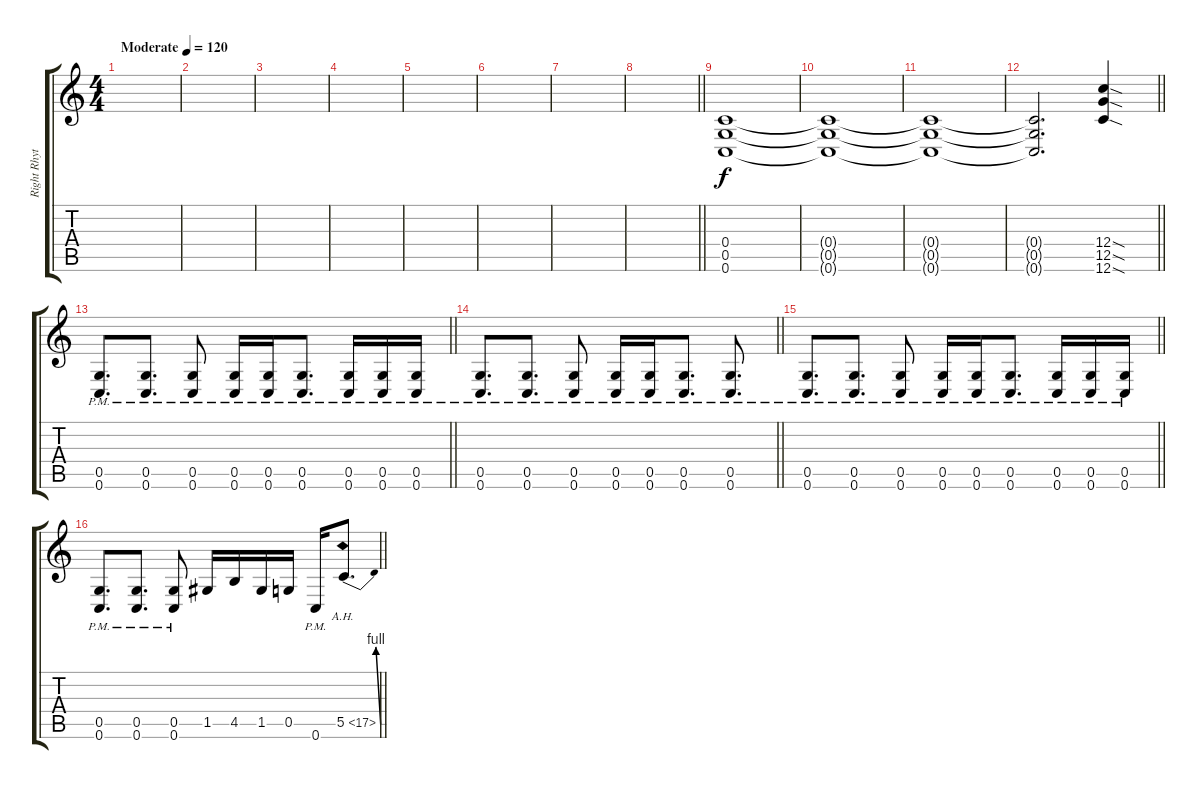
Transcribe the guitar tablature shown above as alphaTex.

\track ("Right Rhythm" "Right Rhyt") {instrument distortionguitar}
\staff {score tabs}
\tuning (D4 A3 F3 C3 G2 C2) {hide}
\ts (4 4)
\section ("" "")
\tempo (120 "Moderate")
\clef g2
\ks c
|
|
|
|
|
|
|
\barLineRight lightlight
|
\section ("" "")
(0.4 0.5 0.6).1 |
(0.4{t} 0.5{t} 0.6{t}).1 |
(0.4{t} 0.5{t} 0.6{t}).1 |
\barLineRight lightlight
(0.4{t} 0.5{t} 0.6{t}).2{d} (12.4{sod} 12.5{sod} 12.6{sod}).4 |
\section ("" "")
\barLineRight lightlight
(0.5{pm} 0.6{pm}).8{d} (0.5{pm} 0.6{pm}).8{d} (0.5{pm} 0.6{pm}).8 (0.5{pm} 0.6{pm}).16 (0.5{pm} 0.6{pm}).16 (0.5{pm} 0.6{pm}).8{d} (0.5{pm} 0.6{pm}).16 (0.5{pm} 0.6{pm}).16 (0.5{pm} 0.6{pm}).16 |
\barLineRight lightlight
(0.5{pm} 0.6{pm}).8{d} (0.5{pm} 0.6{pm}).8{d} (0.5{pm} 0.6{pm}).8 (0.5{pm} 0.6{pm}).16 (0.5{pm} 0.6{pm}).16 (0.5{pm} 0.6{pm}).8{d} (0.5{pm} 0.6{pm}).8{d} |
\barLineRight lightlight
(0.5{pm} 0.6{pm}).8{d} (0.5{pm} 0.6{pm}).8{d} (0.5{pm} 0.6{pm}).8 (0.5{pm} 0.6{pm}).16 (0.5{pm} 0.6{pm}).16 (0.5{pm} 0.6{pm}).8{d} (0.5{pm} 0.6{pm}).16 (0.5{pm} 0.6{pm}).16 (0.5{pm} 0.6{pm}).16 |
\barLineRight lightlight
(0.5{pm} 0.6{pm}).8{d} (0.5{pm} 0.6{pm}).8{d} (0.5{pm} 0.6{pm}).8 1.5.16 4.5.16 1.5.16 0.5.16 0.6{pm}.16 5.5{be (bend 0 0 60 4) ah 12}.8{d}
